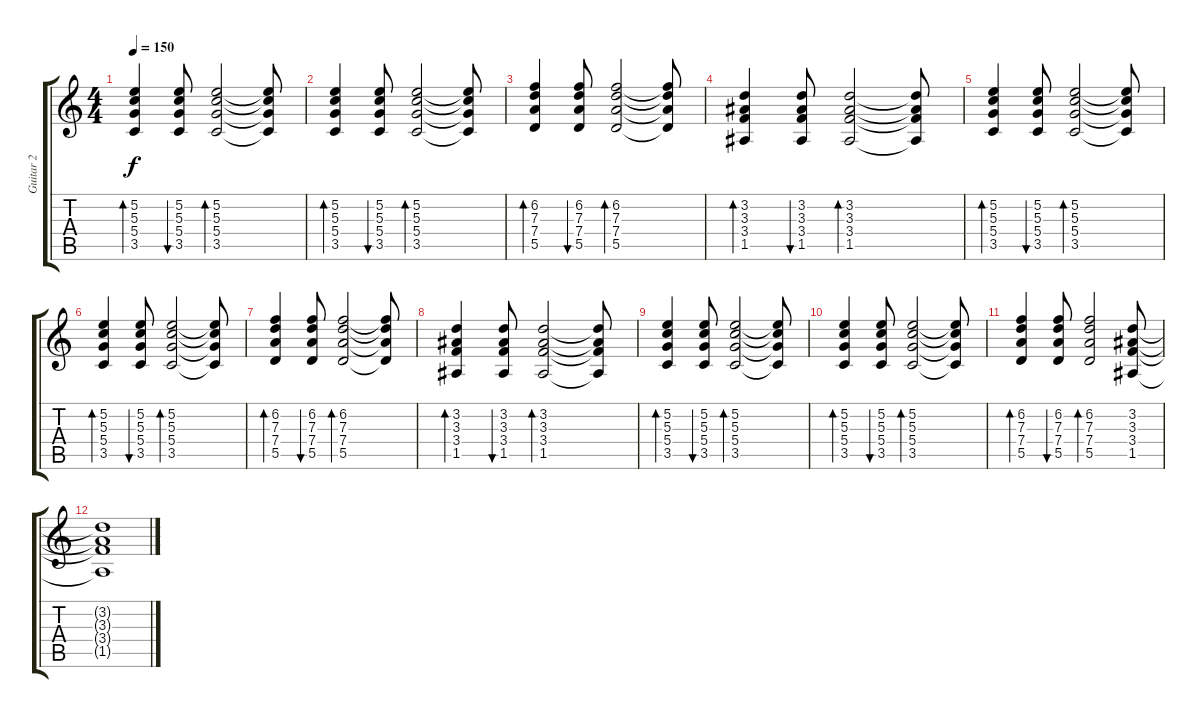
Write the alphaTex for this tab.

\track ("Guitar 2" "Guitar 2") {instrument electricguitarjazz}
\staff {score tabs}
\tuning (E4 B3 G3 D3 A2 E2) {hide}
\ts (4 4)
\tempo 150
\clef g2
\ks c
(5.2 5.3 5.4 3.5).4{bd 120 dy f} (5.2 5.3 5.4 3.5).8{bu 60} (5.2 5.3 5.4 3.5).2{bd 60} (5.2{t} 5.3{t} 5.4{t} 3.5{t}).8 |
(5.2 5.3 5.4 3.5).4{bd 120} (5.2 5.3 5.4 3.5).8{bu 60} (5.2 5.3 5.4 3.5).2{bd 60} (5.2{t} 5.3{t} 5.4{t} 3.5{t}).8 |
(6.2 7.3 7.4 5.5).4{bd 120} (6.2 7.3 7.4 5.5).8{bu 60} (6.2 7.3 7.4 5.5).2{bd 60} (6.2{t} 7.3{t} 7.4{t} 5.5{t}).8 |
(3.2 3.3 3.4 1.5).4{bd 120} (3.2 3.3 3.4 1.5).8{bu 60} (3.2 3.3 3.4 1.5).2{bd 60} (3.2{t} 3.3{t} 3.4{t} 1.5{t}).8 |
(5.2 5.3 5.4 3.5).4{bd 120} (5.2 5.3 5.4 3.5).8{bu 60} (5.2 5.3 5.4 3.5).2{bd 60} (5.2{t} 5.3{t} 5.4{t} 3.5{t}).8 |
(5.2 5.3 5.4 3.5).4{bd 120} (5.2 5.3 5.4 3.5).8{bu 60} (5.2 5.3 5.4 3.5).2{bd 60} (5.2{t} 5.3{t} 5.4{t} 3.5{t}).8 |
(6.2 7.3 7.4 5.5).4{bd 120} (6.2 7.3 7.4 5.5).8{bu 60} (6.2 7.3 7.4 5.5).2{bd 60} (6.2{t} 7.3{t} 7.4{t} 5.5{t}).8 |
(3.2 3.3 3.4 1.5).4{bd 120} (3.2 3.3 3.4 1.5).8{bu 60} (3.2 3.3 3.4 1.5).2{bd 60} (3.2{t} 3.3{t} 3.4{t} 1.5{t}).8 |
(5.2 5.3 5.4 3.5).4{bd 120} (5.2 5.3 5.4 3.5).8{bu 60} (5.2 5.3 5.4 3.5).2{bd 60} (5.2{t} 5.3{t} 5.4{t} 3.5{t}).8 |
(5.2 5.3 5.4 3.5).4{bd 120} (5.2 5.3 5.4 3.5).8{bu 60} (5.2 5.3 5.4 3.5).2{bd 60} (5.2{t} 5.3{t} 5.4{t} 3.5{t}).8 |
(6.2 7.3 7.4 5.5).4{bd 120} (6.2 7.3 7.4 5.5).8{bu 60} (6.2 7.3 7.4 5.5).2{bd 60} (3.2 3.3 3.4 1.5).8 |
(3.2{t} 3.3{t} 3.4{t} 1.5{t}).1
